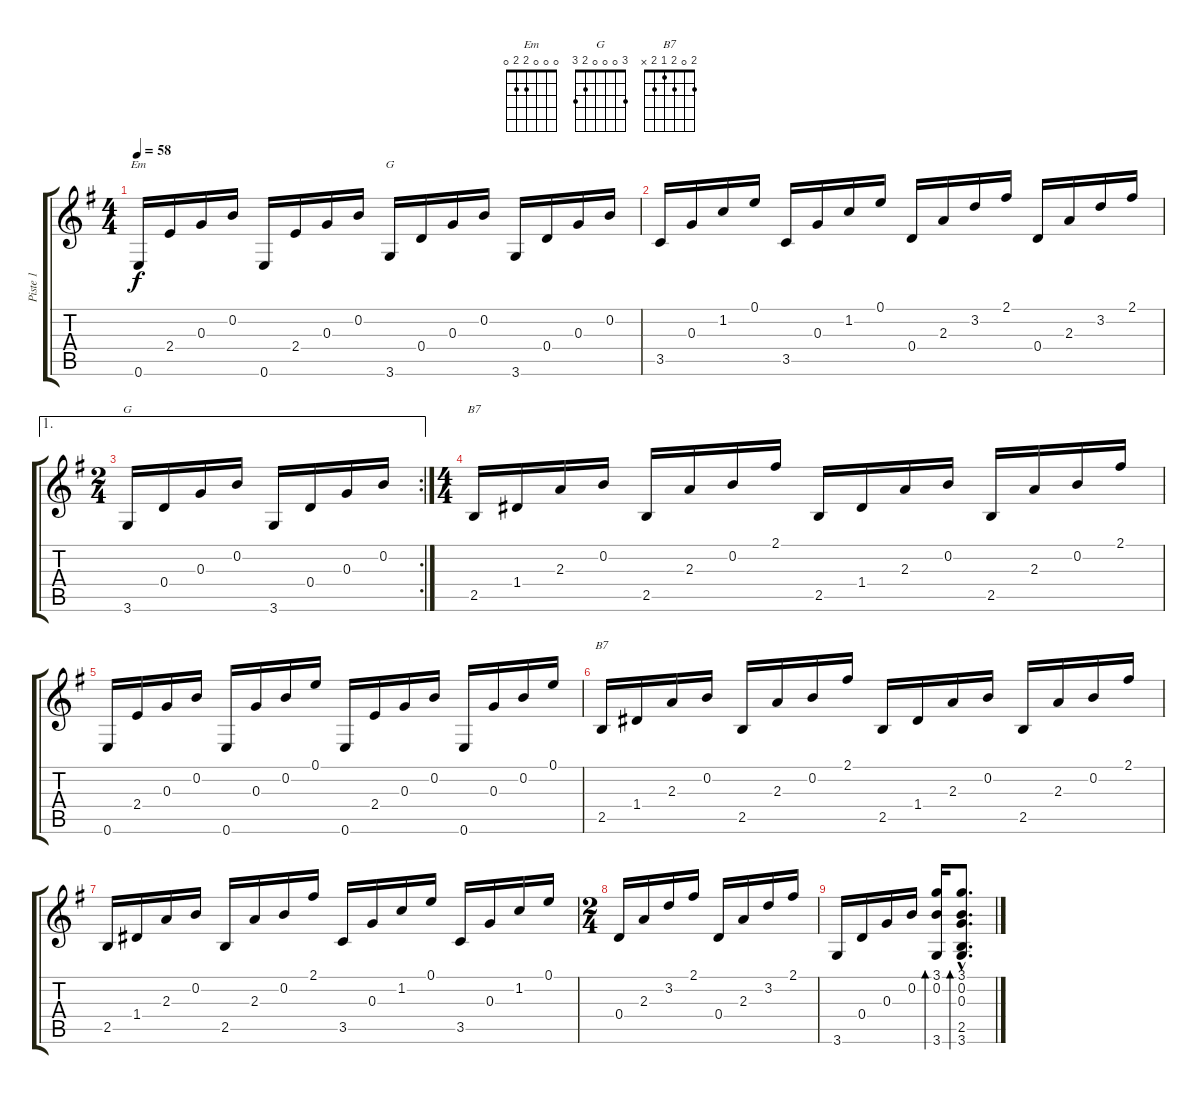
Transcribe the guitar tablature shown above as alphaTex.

\track ("Piste 1" "Piste 1") {instrument acousticguitarnylon}
\staff {score tabs}
\tuning (E4 B3 G3 D3 A2 E2) {hide}
\chord ("Em" 0 0 0 2 2 0)
\chord ("G" 3 0 0 x 2 3)
\chord ("G" 3 0 0 0 2 3)
\chord ("B7" 2 x 2 1 2 x) {barre 2}
\chord ("B7" 2 0 2 1 2 x)
\ts (4 4)
\tempo 58
\clef g2
\ks g
0.6.16{ch "Em" dy f} 2.4.16 0.3.16 0.2.16 0.6.16 2.4.16 0.3.16 0.2.16 3.6.16{ch "G"} 0.4.16 0.3.16 0.2.16 3.6.16 0.4.16 0.3.16 0.2.16 |
3.5.16 0.3.16 1.2.16 0.1.16 3.5.16 0.3.16 1.2.16 0.1.16 0.4.16 2.3.16 3.2.16 2.1.16 0.4.16 2.3.16 3.2.16 2.1.16 |
\ae 1
\rc 2
\ts (2 4)
3.6.16{ch "G"} 0.4.16 0.3.16 0.2.16 3.6.16 0.4.16 0.3.16 0.2.16 |
\ts (4 4)
2.5.16{ch "B7"} 1.4.16 2.3.16 0.2.16 2.5.16 2.3.16 0.2.16 2.1.16 2.5.16 1.4.16 2.3.16 0.2.16 2.5.16 2.3.16 0.2.16 2.1.16 |
0.6.16 2.4.16 0.3.16 0.2.16 0.6.16 0.3.16 0.2.16 0.1.16 0.6.16 2.4.16 0.3.16 0.2.16 0.6.16 0.3.16 0.2.16 0.1.16 |
2.5.16{ch "B7"} 1.4.16 2.3.16 0.2.16 2.5.16 2.3.16 0.2.16 2.1.16 2.5.16 1.4.16 2.3.16 0.2.16 2.5.16 2.3.16 0.2.16 2.1.16 |
2.5.16 1.4.16 2.3.16 0.2.16 2.5.16 2.3.16 0.2.16 2.1.16 3.5.16 0.3.16 1.2.16 0.1.16 3.5.16 0.3.16 1.2.16 0.1.16 |
\ts (2 4)
0.4.16 2.3.16 3.2.16 2.1.16 0.4.16 2.3.16 3.2.16 2.1.16 |
3.6.16 0.4.16 0.3.16 0.2.16 (3.1 0.2 3.6).16{bd 240} (3.1{hac} 0.2{hac} 0.3{hac} 2.5{hac} 3.6{hac}).8{d bd 240}
